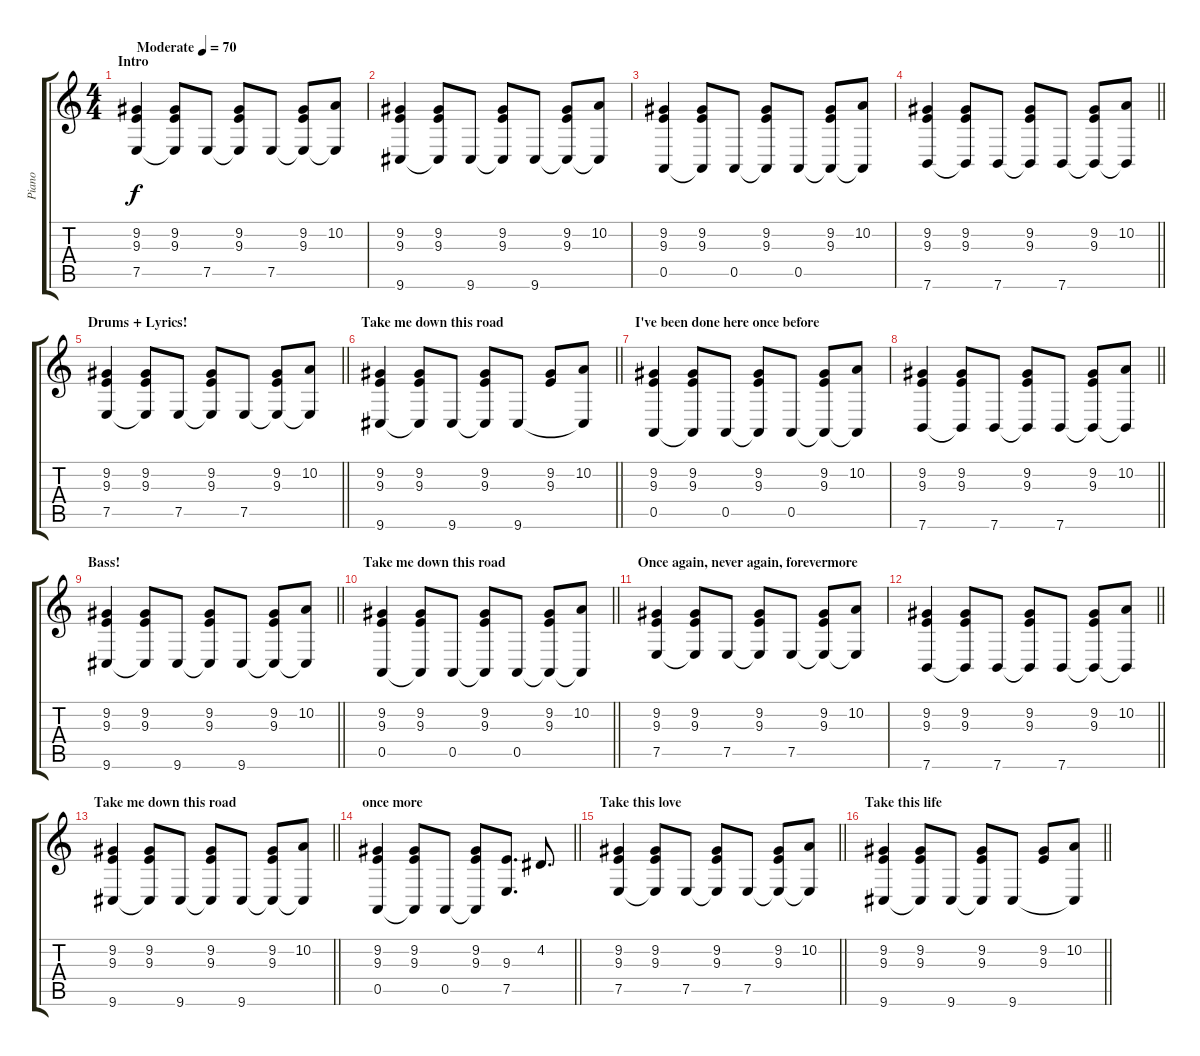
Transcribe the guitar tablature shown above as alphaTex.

\track ("Piano" "Piano") {instrument brightacousticpiano}
\staff {score tabs}
\tuning (E4 B3 G3 D3 A2 E2) {hide}
\ts (4 4)
\section ("" "Intro")
\tempo (70 "Moderate")
\clef g2
\ks c
(9.2 9.3 7.5).4{dy f instrument brightacousticpiano} (9.2 9.3 7.5{t}).8 7.5.8 (9.2 9.3 7.5{t}).8 7.5.8 (9.2 9.3 7.5{t}).8 (10.2 7.5{t}).8 |
(9.2 9.3 9.6).4 (9.2 9.3 9.6{t}).8 9.6.8 (9.2 9.3 9.6{t}).8 9.6.8 (9.2 9.3 9.6{t}).8 (10.2 9.6{t}).8 |
(9.2 9.3 0.5).4 (9.2 9.3 0.5{t}).8 0.5.8 (9.2 9.3 0.5{t}).8 0.5.8 (9.2 9.3 0.5{t}).8 (10.2 0.5{t}).8 |
\barLineRight lightlight
(9.2 9.3 7.6).4 (9.2 9.3 7.6{t}).8 7.6.8 (9.2 9.3 7.6{t}).8 7.6.8 (9.2 9.3 7.6{t}).8 (10.2 7.6{t}).8 |
\section ("" "Drums + Lyrics!")
\barLineRight lightlight
(9.2 9.3 7.5).4 (9.2 9.3 7.5{t}).8 7.5.8 (9.2 9.3 7.5{t}).8 7.5.8 (9.2 9.3 7.5{t}).8 (10.2 7.5{t}).8 |
\section ("" "Take me down this road")
\barLineRight lightlight
(9.2 9.3 9.6).4 (9.2 9.3 9.6{t}).8 9.6.8 (9.2 9.3 9.6{t}).8 9.6.8 (9.2 9.3).8 (10.2 9.6{t}).8 |
\section ("" "I've been done here once before")
(9.2 9.3 0.5).4 (9.2 9.3 0.5{t}).8 0.5.8 (9.2 9.3 0.5{t}).8 0.5.8 (9.2 9.3 0.5{t}).8 (10.2 0.5{t}).8 |
\barLineRight lightlight
(9.2 9.3 7.6).4 (9.2 9.3 7.6{t}).8 7.6.8 (9.2 9.3 7.6{t}).8 7.6.8 (9.2 9.3 7.6{t}).8 (10.2 7.6{t}).8 |
\section ("" "Bass!")
\barLineRight lightlight
(9.2 9.3 9.6).4 (9.2 9.3 9.6{t}).8 9.6.8 (9.2 9.3 9.6{t}).8 9.6.8 (9.2 9.3 9.6{t}).8 (10.2 9.6{t}).8 |
\section ("" "Take me down this road")
\barLineRight lightlight
(9.2 9.3 0.5).4 (9.2 9.3 0.5{t}).8 0.5.8 (9.2 9.3 0.5{t}).8 0.5.8 (9.2 9.3 0.5{t}).8 (10.2 0.5{t}).8 |
\section ("" "Once again, never again, forevermore")
(9.2 9.3 7.5).4 (9.2 9.3 7.5{t}).8 7.5.8 (9.2 9.3 7.5{t}).8 7.5.8 (9.2 9.3 7.5{t}).8 (10.2 7.5{t}).8 |
\barLineRight lightlight
(9.2 9.3 7.6).4 (9.2 9.3 7.6{t}).8 7.6.8 (9.2 9.3 7.6{t}).8 7.6.8 (9.2 9.3 7.6{t}).8 (10.2 7.6{t}).8 |
\section ("" "Take me down this road ")
\barLineRight lightlight
(9.2 9.3 9.6).4 (9.2 9.3 9.6{t}).8 9.6.8 (9.2 9.3 9.6{t}).8 9.6.8 (9.2 9.3 9.6{t}).8 (10.2 9.6{t}).8 |
\section ("" " once more")
\barLineRight lightlight
(9.2 9.3 0.5).4 (9.2 9.3 0.5{t}).8 0.5.8 (9.2 9.3 0.5{t}).8 (9.3 7.5).8{d} 4.2.8{d} |
\section ("" "Take this love")
\barLineRight lightlight
(9.2 9.3 7.5).4 (9.2 9.3 7.5{t}).8 7.5.8 (9.2 9.3 7.5{t}).8 7.5.8 (9.2 9.3 7.5{t}).8 (10.2 7.5{t}).8 |
\section ("" "Take this life")
\barLineRight lightlight
(9.2 9.3 9.6).4 (9.2 9.3 9.6{t}).8 9.6.8 (9.2 9.3 9.6{t}).8 9.6.8 (9.2 9.3).8 (10.2 9.6{t}).8
